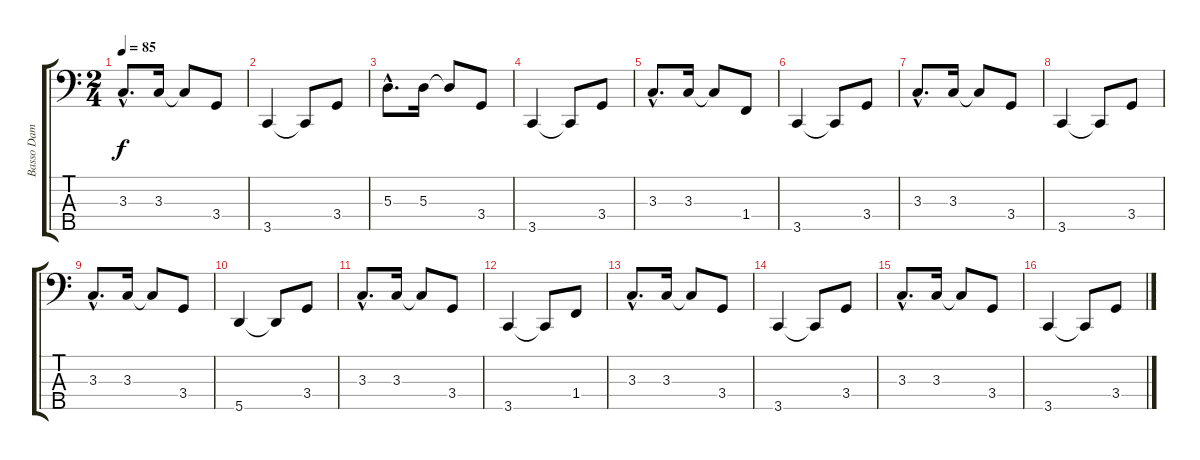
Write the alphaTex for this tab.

\track ("Basso Dam" "Basso Dam") {instrument electricbassfinger}
\staff {score tabs}
\tuning (G2 D2 A1 E1 A0) {hide}
\ts (2 4)
\tempo 85
\clef f4
\ks c
3.3{hac}.8{d dy f} 3.3.16 3.3{t}.8 3.4.8 |
3.5.4 3.5{t}.8 3.4.8 |
5.3{hac}.8{d} 5.3.16 5.3{t}.8 3.4.8 |
3.5.4 3.5{t}.8 3.4.8 |
3.3{hac}.8{d} 3.3.16 3.3{t}.8 1.4.8 |
3.5.4 3.5{t}.8 3.4.8 |
3.3{hac}.8{d} 3.3.16 3.3{t}.8 3.4.8 |
3.5.4 3.5{t}.8 3.4.8 |
3.3{hac}.8{d} 3.3.16 3.3{t}.8 3.4.8 |
5.5.4 5.5{t}.8 3.4.8 |
3.3{hac}.8{d} 3.3.16 3.3{t}.8 3.4.8 |
3.5.4 3.5{t}.8 1.4.8 |
3.3{hac}.8{d} 3.3.16 3.3{t}.8 3.4.8 |
3.5.4 3.5{t}.8 3.4.8 |
3.3{hac}.8{d} 3.3.16 3.3{t}.8 3.4.8 |
3.5.4 3.5{t}.8 3.4.8
